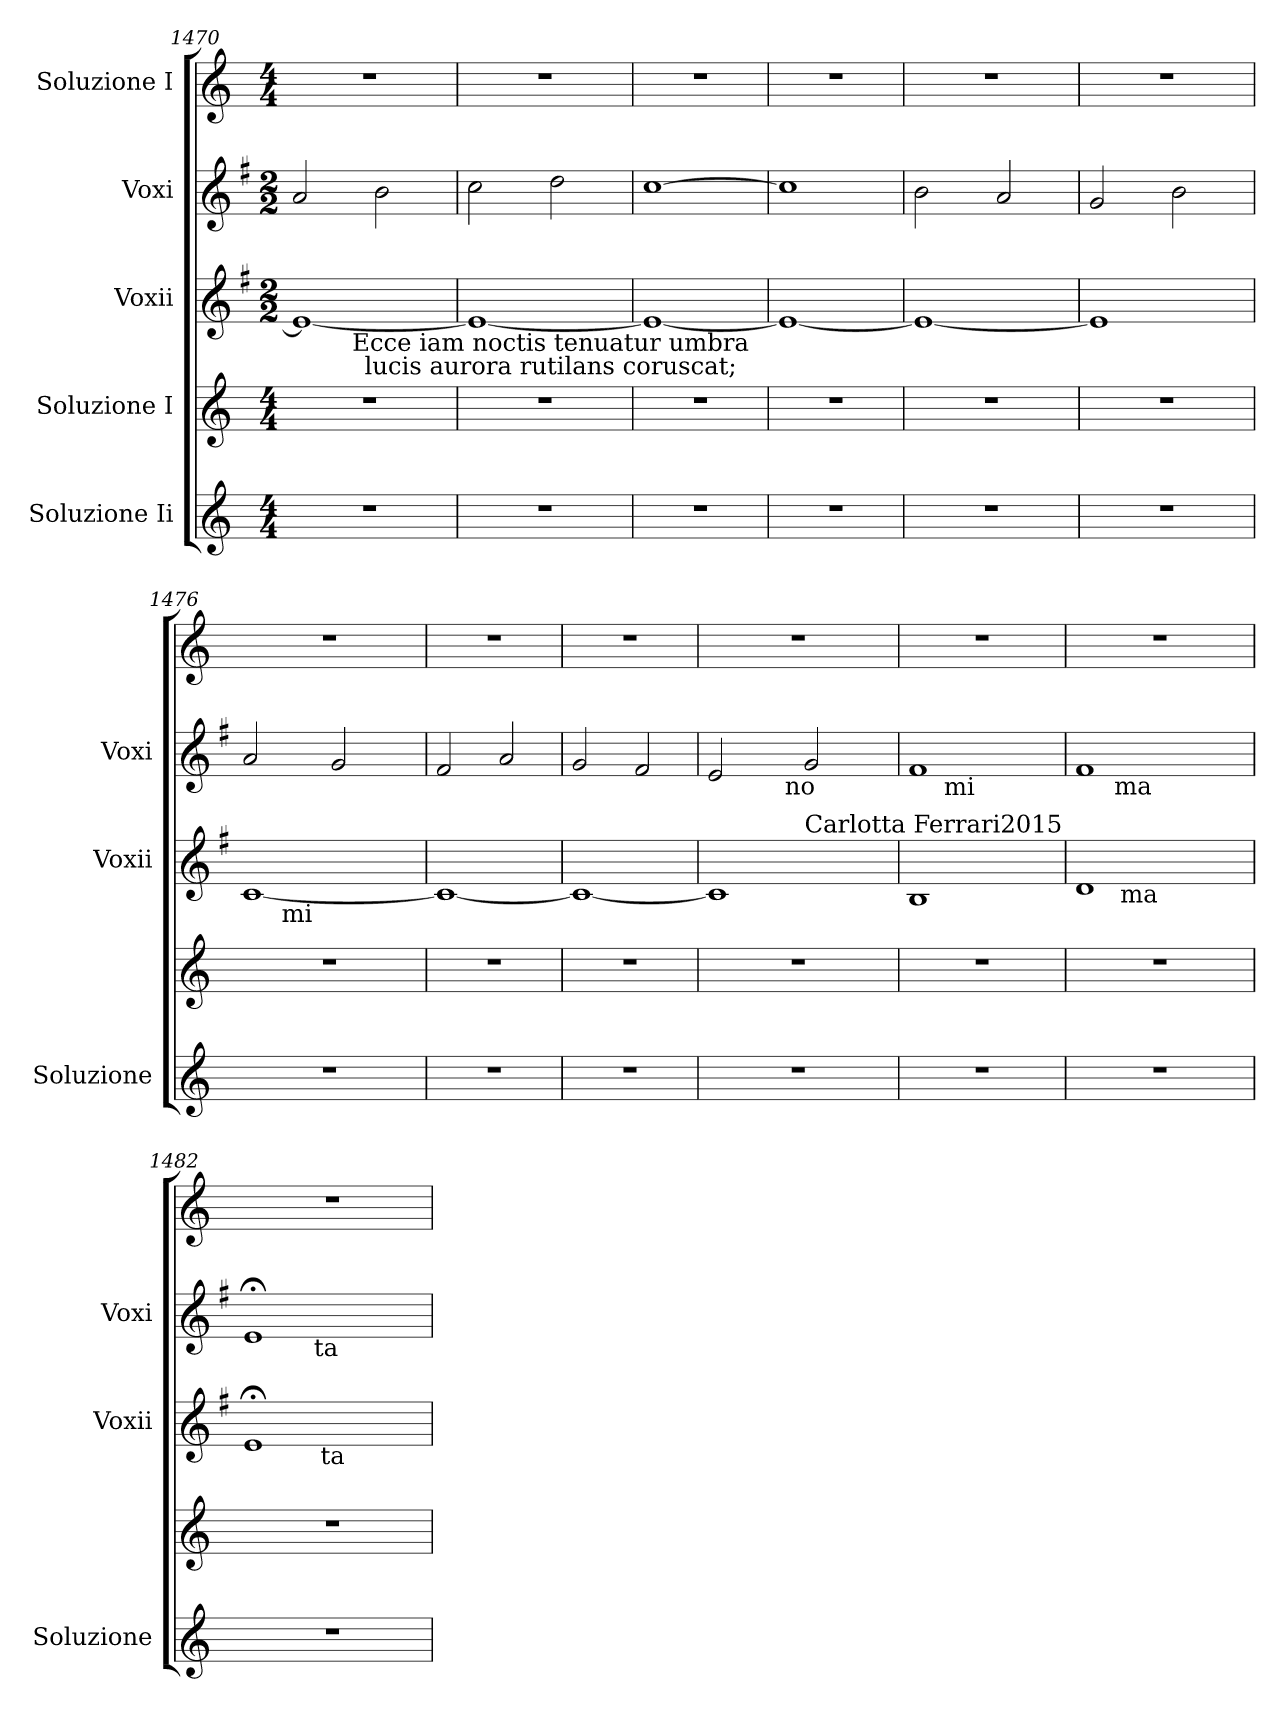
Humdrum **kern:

**kern	**kern	**kern	**kern	**kern
*part5	*part4	*part3	*part2	*part1
*staff5	*staff4	*staff3	*staff2	*staff1
*I"Soluzione Ii	*I"Soluzione I	*I"Voxii	*I"Voxi	*I"Soluzione I
*I'Soluzione	*	*I'Voxii	*I'Voxi	*
*clefG2	*clefG2	*clefG2	*clefG2	*clefG2
*k[]	*k[]	*k[f#]	*k[f#]	*k[]
*C:	*C:	*G:	*G:	*C:
*M4/4	*M4/4	*M2/2	*M2/2	*M4/4
=1470	=1470	=1470	=1470	=1470
1r	1r	1e_	2a/	1r
.	.	.	2b\	.
=1471	=1471	=1471	=1471	=1471
*	*	*^	*	*
1r	1r	1e_	2ryy	2cc\	1r
!	!	!	!LO:TX:b:cj:t=Ecce iam noctis tenuatur umbra\nlucis aurora rutilans coruscat;	!	!
.	.	.	2ryy	2dd\	.
*	*	*v	*v	*	*
=1472	=1472	=1472	=1472	=1472
1r	1r	1e_	[>1cc	1r
=1473	=1473	=1473	=1473	=1473
1r	1r	1e_	1cc]	1r
=1474	=1474	=1474	=1474	=1474
1r	1r	1e_	2b\	1r
.	.	.	2a/	.
=1475	=1475	=1475	=1475	=1475
1r	1r	1e]	2g/	1r
.	.	.	2b\	.
=1476	=1476	=1476	=1476	=1476
*	*	*^	*	*
1r	1r	[<1c	8ryy	2a/	1r
.	.	.	32ryy	.	.
!	!	!	!LO:TX:b:t=mi	!	!
.	.	.	2ryy	.	.
.	.	.	.	2g/	.
.	.	.	4ryy	.	.
.	.	.	16.ryy	.	.
*	*	*v	*v	*	*
=1477	=1477	=1477	=1477	=1477
1r	1r	1c_	2f#/	1r
.	.	.	2a/	.
=1478	=1478	=1478	=1478	=1478
1r	1r	1c_	2g/	1r
.	.	.	2f#/	.
=1479	=1479	=1479	=1479	=1479
*	*	*^	*^	*
1r	1r	1c]	2ryy	2e/	3ryy	1r
.	.	.	.	.	12ryy	.
.	.	.	.	.	96ryy	.
!	!	!	!	!	!LO:TX:b:t=no	!
.	.	.	.	.	3ryy	.
!	!	!	!LO:TX:a:t=Carlotta Ferrari2015	!	!	!
.	.	.	2ryy	2g/	.	.
.	.	.	.	.	6ryy	.
.	.	.	.	.	24..ryy	.
*	*	*v	*v	*	*	*
=1480	=1480	=1480	=1480	=1480	=1480
1r	1r	1B	1f#	8.ryy	1r
!	!	!	!	!LO:TX:b:t=mi	!
.	.	.	.	2ryy	.
.	.	.	.	4ryy	.
.	.	.	.	16ryy	.
=1481	=1481	=1481	=1481	=1481	=1481
*	*	*^	*	*	*
1r	1r	1d	8.ryy	1f#	6ryy	1r
.	.	.	.	.	96ryy	.
!	!	!	!	!	!LO:TX:b:t=ma	!
.	.	.	.	.	3%2ryy	.
!	!	!	!LO:TX:b:t=ma	!	!	!
.	.	.	2ryy	.	.	.
.	.	.	4ryy	.	.	.
.	.	.	.	.	12...ryy	.
.	.	.	16ryy	.	.	.
=1482	=1482	=1482	=1482	=1482	=1482	=1482
1r	1r	1e;	4ryy	1e;	3ryy	1r
.	.	.	16.ryy	.	.	.
!	!	!	!	!	!LO:TX:b:t=ta	!
.	.	.	.	.	3%2ryy	.
!	!	!	!LO:TX:b:t=ta	!	!	!
.	.	.	2ryy	.	.	.
.	.	.	8ryy	.	.	.
.	.	.	32ryy	.	.	.
*	*	*v	*v	*	*	*
*	*	*	*v	*v	*
=	=	=	=	=
*-	*-	*-	*-	*-
